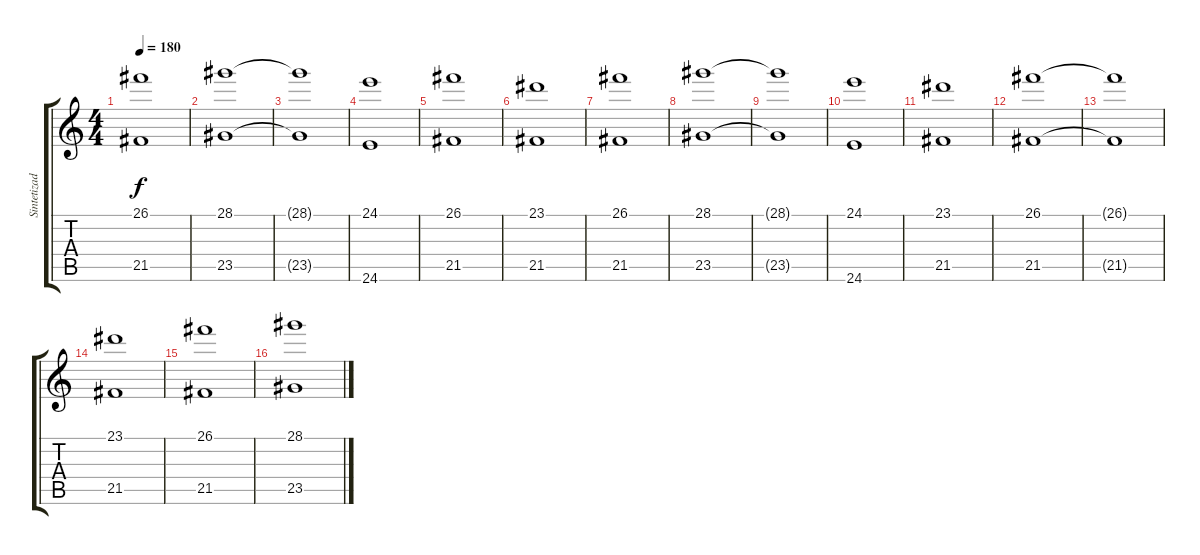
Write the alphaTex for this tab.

\track ("Sintetizador 3" "Sintetizad") {instrument stringensemble1}
\staff {score tabs}
\tuning (E4 B3 G3 D3 A2 E2) {hide}
\ts (4 4)
\tempo 180
\clef g2
\ks c
(26.1 21.5).1{dy f} |
(28.1 23.5).1 |
(28.1{t} 23.5{t}).1 |
(24.1 24.6).1 |
(26.1 21.5).1 |
(23.1 21.5).1 |
(26.1 21.5).1 |
(28.1 23.5).1 |
(28.1{t} 23.5{t}).1 |
(24.1 24.6).1 |
(23.1 21.5).1 |
(26.1 21.5).1 |
(26.1{t} 21.5{t}).1 |
(23.1 21.5).1 |
(26.1 21.5).1 |
(28.1 23.5).1
